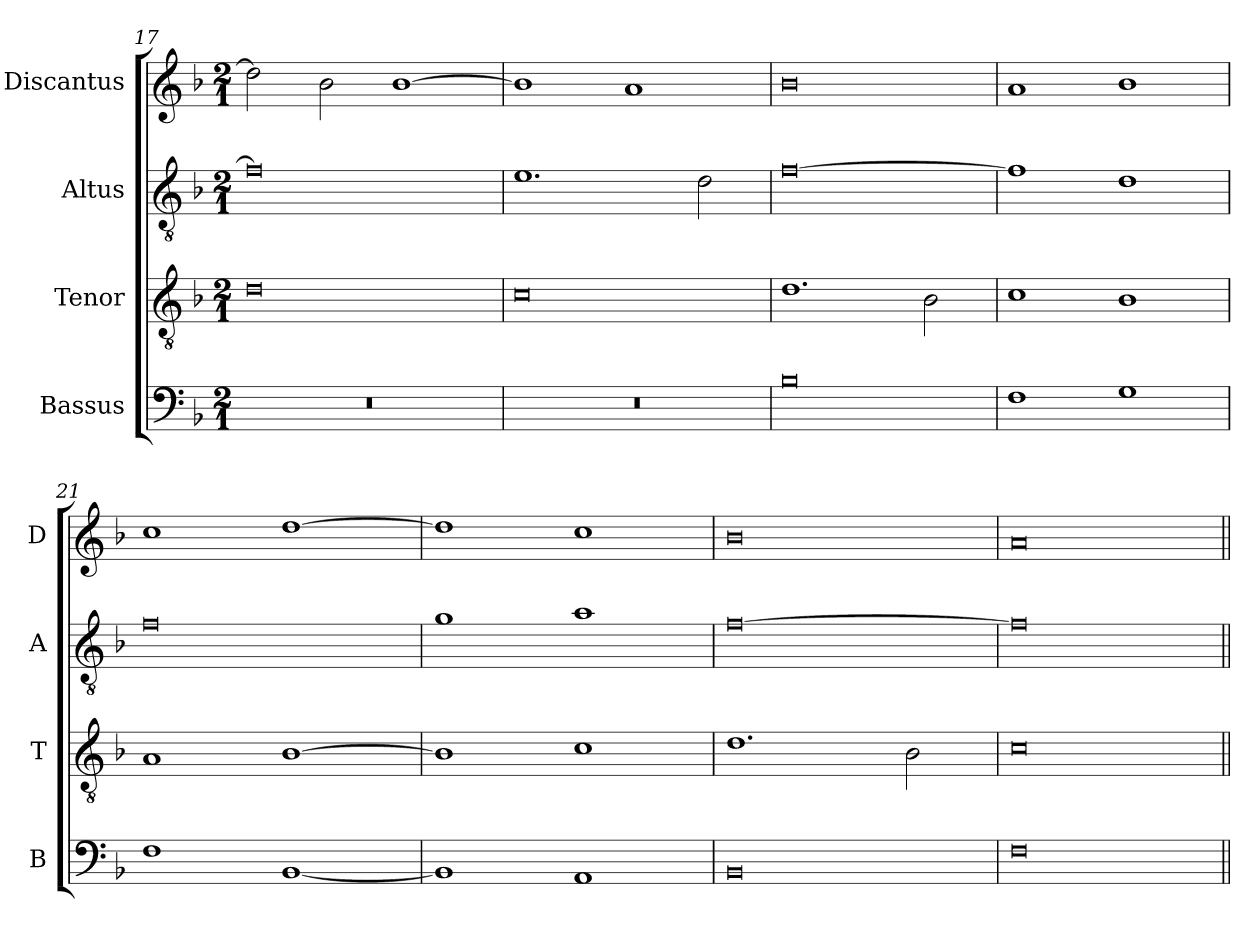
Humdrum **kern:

**kern	**kern	**kern	**kern
*part4	*part3	*part2	*part1
*staff4	*staff3	*staff2	*staff1
*I"Bassus	*I"Tenor	*I"Altus	*I"Discantus
*I'B	*I'T	*I'A	*I'D
*clefF4	*clefGv2	*clefGv2	*clefG2
*k[b-]	*k[b-]	*k[b-]	*k[b-]
*M2/1	*M2/1	*M2/1	*M2/1
=17	=17	=17	=17
0r	0d	0f]	2dd\]
.	.	.	2b-\
.	.	.	[1b-
=18	=18	=18	=18
0r	0c	1.e	1b-]
.	.	.	1a
.	.	2d\	.
=19	=19	=19	=19
0B-	1.d	[0f	0b-
.	2B-\	.	.
=20	=20	=20	=20
1F	1c	1f]	1a
1G	1B-	1d	1b-
=21	=21	=21	=21
1F	1A	0f	1cc
[1BB-	[1B-	.	[1dd
=22	=22	=22	=22
1BB-]	1B-]	1g	1dd]
1AA	1c	1a	1cc
=23	=23	=23	=23
0BB-	1.d	[0f	0b-
.	2B-\	.	.
=24	=24	=24	=24
0F	0c	0f]	0a
=||	=||	=||	=||
*-	*-	*-	*-
